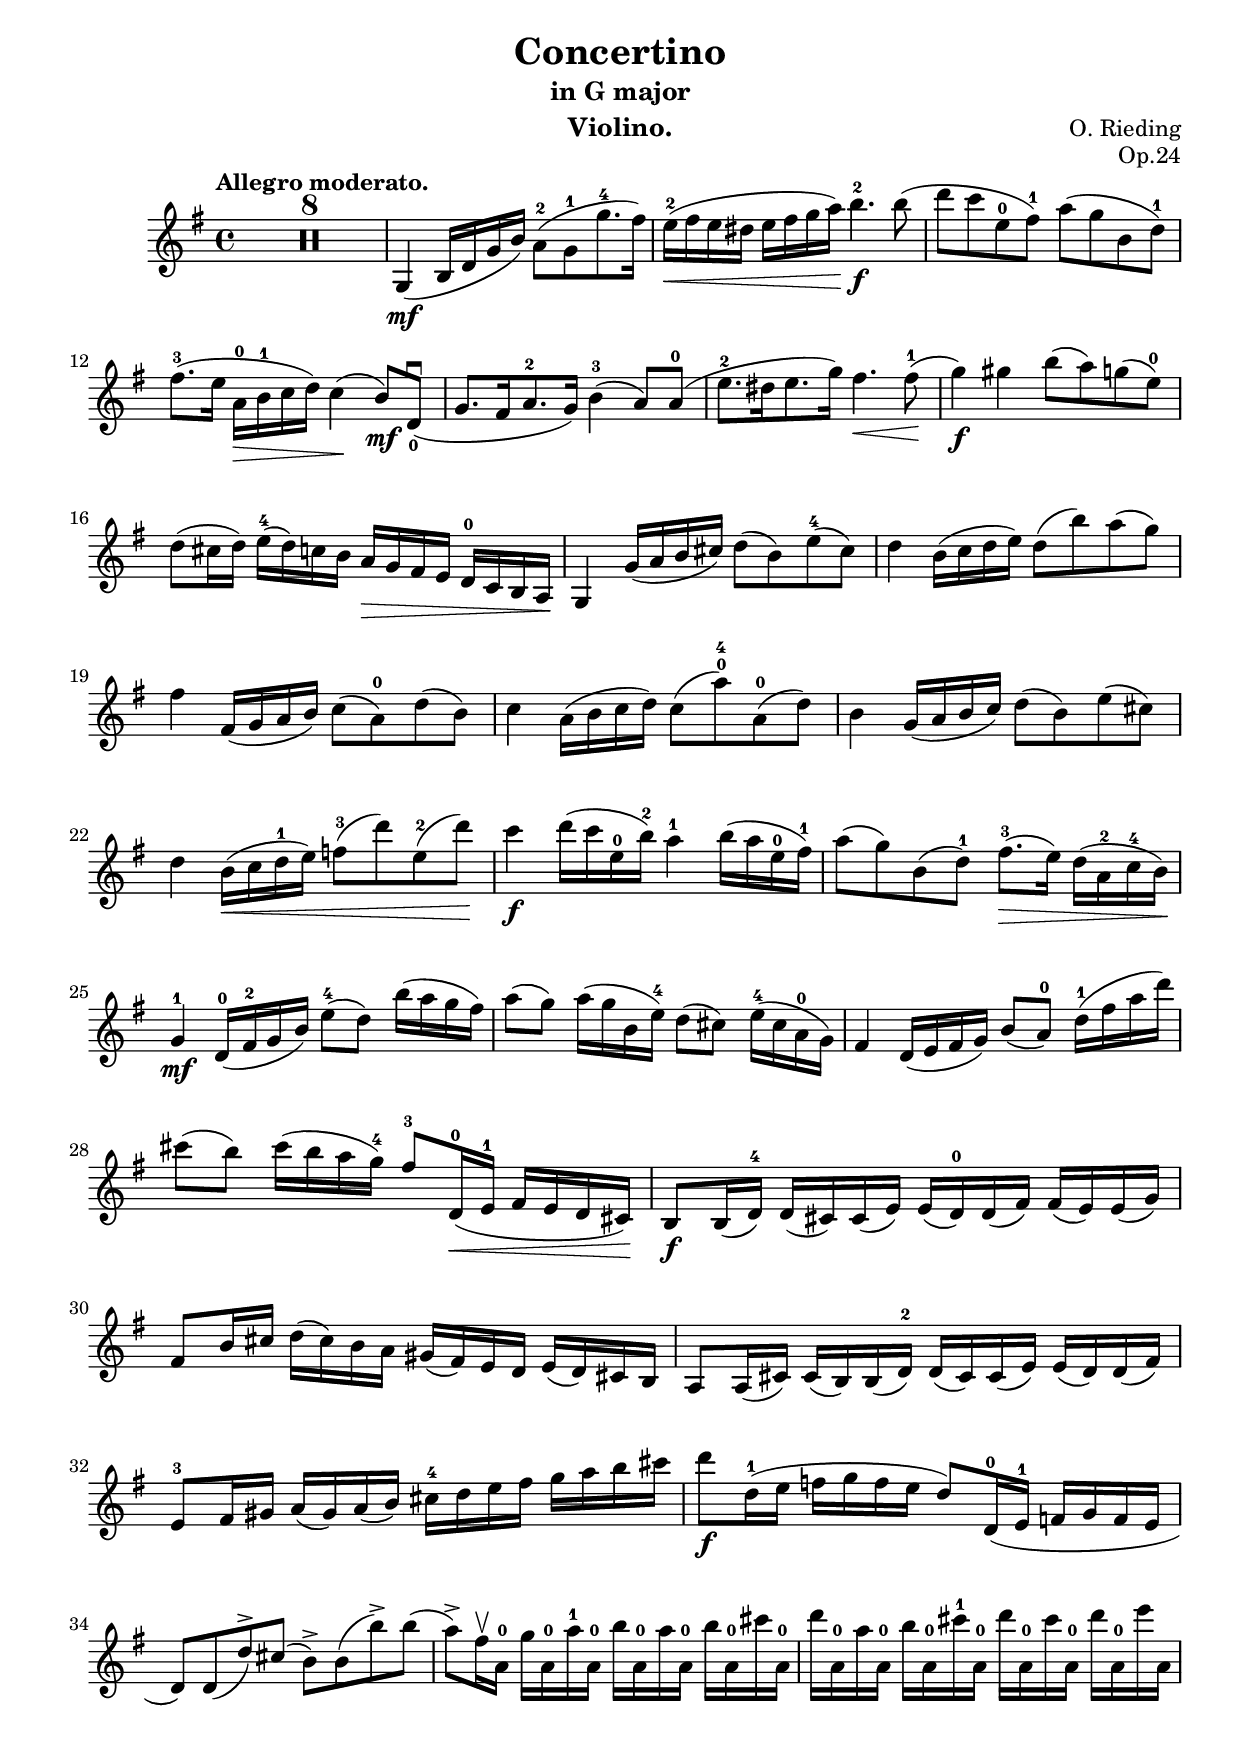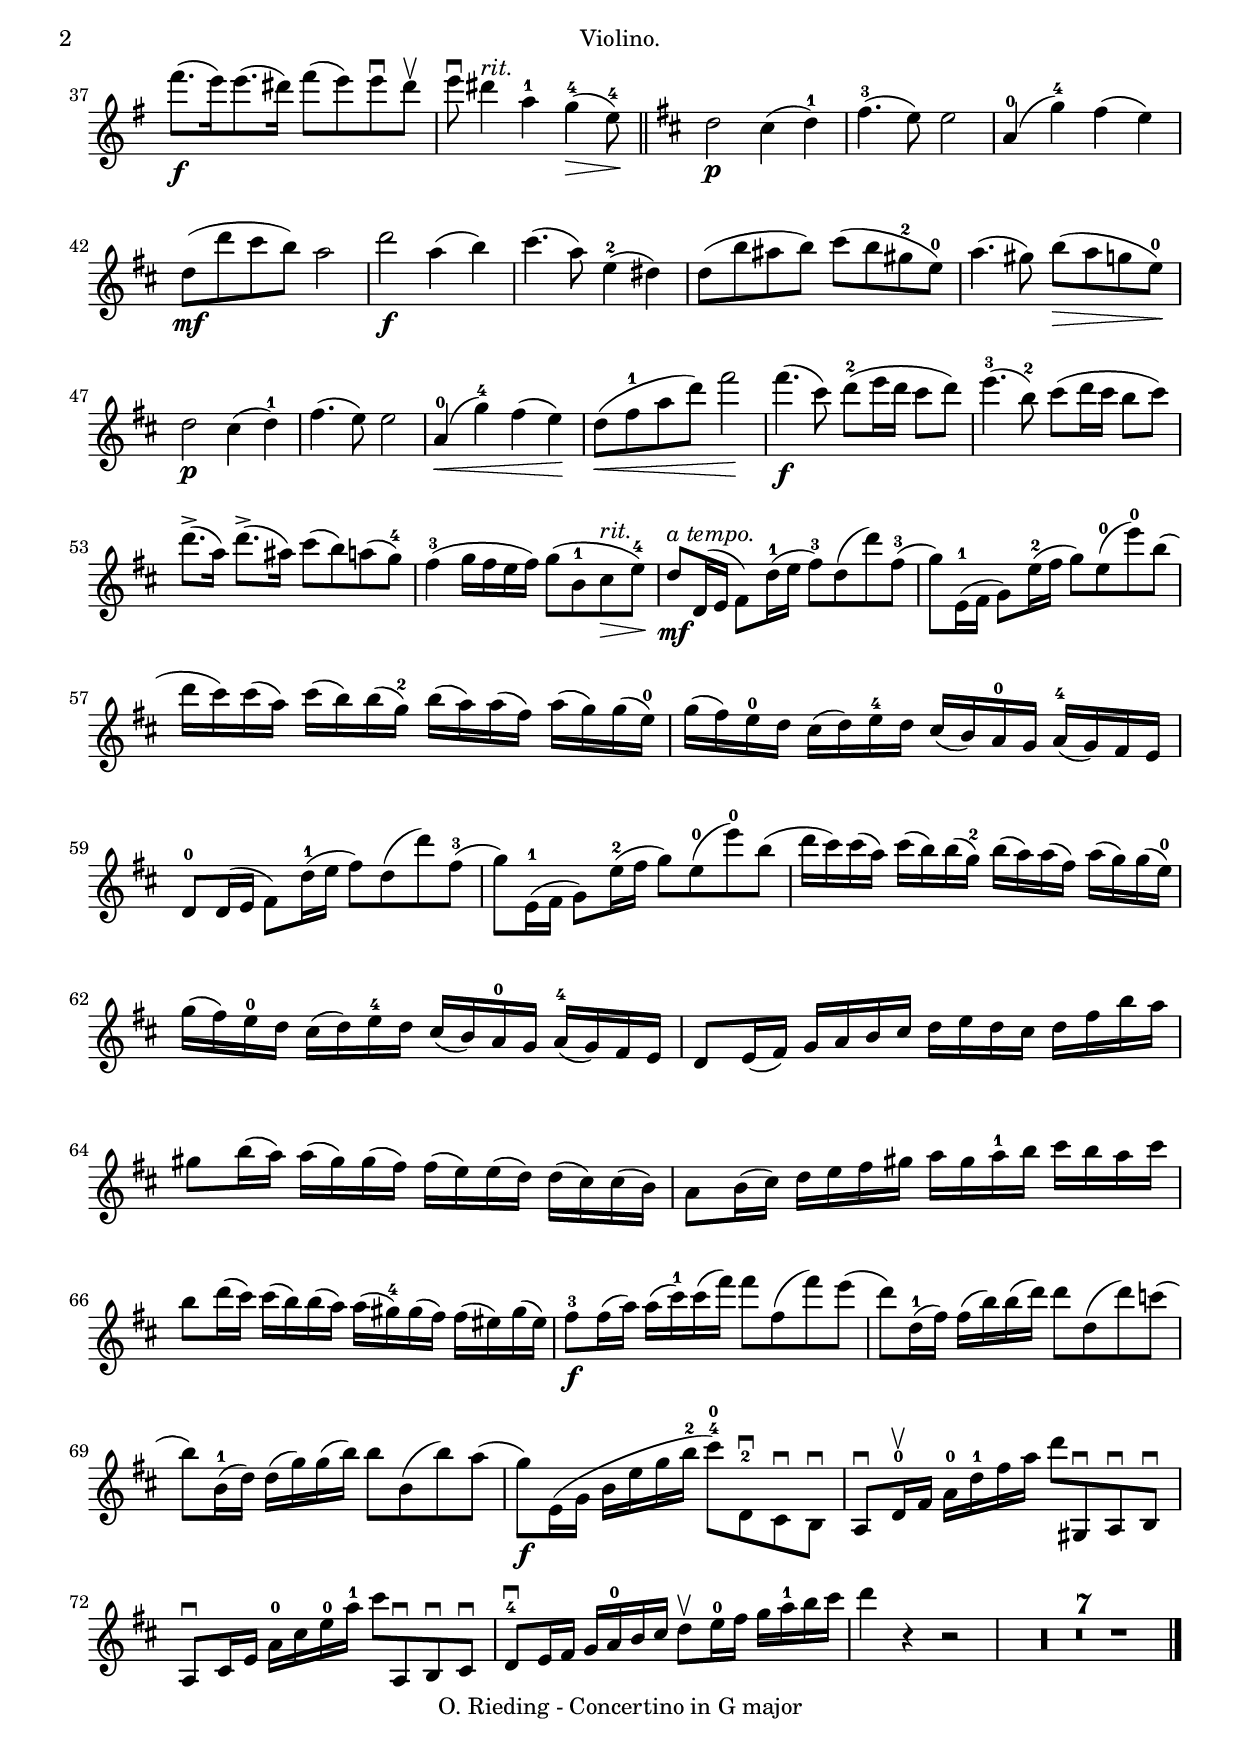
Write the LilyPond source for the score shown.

\version "2.18.2"

\version "2.18.2"

#(set-default-paper-size "a4")

\header {
  title = "Concertino"
  subtitle = "in G major"
  subsubtitle = ""
  composer = "O. Rieding"
  opus = "Op.24"
  instrument = "Violino"
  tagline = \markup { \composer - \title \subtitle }
}

\version "2.18.2"

\version "2.18.2"

#(set-default-paper-size "a4")

\header {
  title = "Concertino"
  subtitle = "in G major"
  subsubtitle = ""
  composer = "O. Rieding"
  opus = "Op.24"
  instrument = "Violino"
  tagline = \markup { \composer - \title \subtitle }
}


violinI = \relative g {   
  \key g \major  
  \clef treble 
  \tempo "Allegro moderato." 
  \compressFullBarRests
  R1*8 
  | g4( \mf b16 d g^1 b) a8^2([ g^1 g'8.^4 fis16)] 
  | e16^2\<( fis e dis e fis g a) b4.^2\!\f b8( 
  | d8 c e,^0 fis^1) a( g b, d^1) \break
  
  | fis8.^3( e16 a,^0\> b^1 c d) c4\!( b8\mf) d,_0( \downbow
  | g8.[ fis16 a8.^2 g16]) b4^3( a8) a^0(  
  | e'8.^2[ dis16 e8. g16]) fis4.\< fis8^1^ \!(
  | g4\f) gis  b8( a) g( e^0) \break 
  
  | d8( cis16 d) e^4( d) c b a\> g fis e d^0 c b a\!
  | g4 g'16( a b c) d8([ b) e^4( cis)]
  | d4 b16( c d e) d8([ b') a( g)] \break  
  
  | fis4 fis,16( g a b) c8([ a^0) d( b)]
  | c4 a16( b c d) c8([ a'^0^4) a,^0( d)]
  | b4 g16( a b c) d8([ b) e( cis)] 
  | d4 b16\<( c d^1 e) f8^3([ d') e,^2( d'\!)]
  | c4\f d16( c e,^0 b'^2) a4^1 b16( a e^0 fis^1)
  | a8([ g) b,( d^1)] fis8.^3\>( e16) d16( a^2 c^4 b\!) \break
  
  | g4^1\mf d16^0( fis^2 g b) e8^4( d) b'16( a g fis) 
  | a8( g) a16( g b, e^4) d8( cis) e16^4( cis a^0 g) 
  | fis4 d16( e fis g) b8( a^0) d16^1( fis a d) 
  | cis8( b) cis16( b a g^4) fis8^3 d,16^0\<( e^1 fis e d cis\!)
  | b8\f b16( d^4) d( cis) cis( e) e( d^0) d( fis) fis( e) e( g) \break
  
  | fis8 b16 cis d( cis) b a gis( fis) e d e( d) cis b
  | a8 a16( cis) cis( b) b( d^2) d( cis) cis( e) e( d) d( fis)
  | e8^3 fis16 gis a( gis) a( b) cis^4 d e fis g a b cis 
  | d8\f d,16^1( e f g f e d8) d,16^0( e^1 f g f e \break
  
  | d8)[ d( d'^>) cis(] b^>[) b( b'^>) b](
  | a8)^> fis16\upbow a,^0 g' a,^0 a'^1 a,^0 b' a,^0 a' a,^0 b' a,^0 cis' a,^0 
  | d' a,^0 a' a,^0 b' a,^0 cis'^1 a,^0 d' a,^0 cis' a,^0 d' a,^0 e'' a,, \pageBreak
  
  | fis''8.\f([ e16) e8.( dis16)] fis8( e) e\downbow dis\upbow 
  | e8\downbow cis4^\markup {\italic rit.} a^1 g^4\>( e8^2\!) \bar "||"
  | \key d \major d2^1\p cis4^1( d^1) 
  | fis4.^3( e8) e2 
  | a,4^0( g'^4) fis( e) \break
  
  | d8\mf( d' cis b) a2 
  | d2\f a4( b)
  | cis4.( a8) e4^2( dis) 
  | d8( b' ais b) cis( b gis^2 e^0) 
  | a4.( gis8) b8\>( a g e^0\!) \break
  
  | d2^1\p cis4^1( d^1)
  | fis4.( e8) e2 
  | a,4^0\<( g'^4) fis4( e\!) 
  | d8\<( fis^1 a d^2) fis2^4\! 
  | fis4.\f( cis8) d^2( e16 d cis8 d) 
  | e4.^3( b8^2) cis( d16 cis b8 cis) \break
  
  | d8.^>( a16) d8.^>( ais16) cis8( b) a( g^4)
  | fis4^3( g16 fis e fis) g8( b,^1 cis\>^\markup {\italic rit.} e^4\!) \noBreak
  | d8\mf^\markup {\italic "a tempo."} d,16( e fis8) d'16^1( e fis8^3) d( d') fis,^3(
  | g8) e,16^1( fis g8) e'16^2( fis g8) e^0( e'^0) b( \break
  
  | d16 cis) cis( a) cis( b) b( g^2) b( a) a( fis) a( g) g( e^0) 
  | g( fis) e^4 d cis( d) e^4 d cis( b) a^4 g a^4( g) fis e \break
  
  | d8^0 d16( e fis8) d'16^1( e fis8) d( d') fis,^3(
  | g8) e,16^1( fis g8) e'16^2( fis g8) e8^0( e'^0) b(
  | d16 cis) cis( a) cis( b) b( g^2) b( a) a( fis) a( g) g( e^0) \break
  
  | g( fis) e^4 d cis( d) e^4 d cis( b) a^4 g a^4( g) fis e
  | d8 e16( fis) g a b cis d e d cis d fis b a \break
  
  | gis8 b16( a) a( gis) gis( fis) fis( e) e( d) d( cis) cis( b) 
  | a8 b16( cis) d e fis gis a gis a^1 b cis b a cis \break
  
  | b8 d16( cis) cis( b) b( a) a( gis^4) gis( fis) fis( eis) gis( eis) 
  | fis8^3\f fis16( a) a( cis^1) cis( fis) fis8 fis,( fis') e(
  | d8) d,16^1( fis) fis( b) b( d) d8 d,( d') c( \break
  
  | b8) b,16^1( d) d( g) g( b) b8 b,( b') a(
  | g8)\f e,16( g b e g b^2 cis8^4^0) d,,\downbow^2 cis\downbow b\downbow  
  | a8\downbow d16^0\upbow fis a^0 d^1 fis a d8 gis,,,\downbow a\downbow b\downbow \break
  
  | a8\downbow cis16 e a^0 cis e^0 a^1 cis8 a,,\downbow b\downbow cis\downbow 
  | d8^4\downbow e16 fis g a^0 b cis d8\upbow e16^0 fis g a^1 b cis 
  | d4 r r2 
  | R1*7 \pageBreak
  
  | 
  
  \bar "|."
  
}


\header {
  instrument = "Violino."
}

violinI = \relative g {   
  \key g \major  
  \clef treble 
  \tempo "Allegro moderato." 
  \compressFullBarRests
  R1*8 
  | g4( \mf b16 d g b) a8^2([ g^1 g'8.^4 fis16)] 
  | e16^2\<( fis e dis e fis g a) b4.^2\!\f b8( 
  | d8 c e,^0 fis^1) a( g b, d^1) \break
  
  | fis8.^3( e16 a,^0\> b^1 c d) c4\!( b8\mf) d,_0( \downbow
  | g8.[ fis16 a8.^2 g16]) b4^3( a8) a^0(  
  | e'8.^2[ dis16 e8. g16]) fis4.\< fis8^1^ \!(
  | g4\f) gis  b8( a) g( e^0) \break 
  
  | d8( cis16 d) e^4( d) c b a\> g fis e d^0 c b a\!
  | g4 g'16( a b cis) d8([ b) e^4( cis)]
  | d4 b16( c d e) d8([ b') a( g)] \break  
  
  | fis4 fis,16( g a b) c8([ a^0) d( b)]
  | c4 a16( b c d) c8([ a'^0^4) a,^0( d)]
  | b4 g16( a b c) d8([ b) e( cis)] 
  | d4 b16\<( c d^1 e) f8^3([ d') e,^2( d'\!)]
  | c4\f d16( c e,^0 b'^2) a4^1 b16( a e^0 fis^1)
  | a8([ g) b,( d^1)] fis8.^3\>( e16) d16( a^2 c^4 b\!) \break
  
  | g4^1\mf d16^0( fis^2 g b) e8^4( d) b'16( a g fis) 
  | a8( g) a16( g b, e^4) d8( cis) e16^4( cis a^0 g) 
  | fis4 d16( e fis g) b8( a^0) d16^1( fis a d) 
  | cis8( b) cis16( b a g^4) fis8^3 d,16^0\<( e^1 fis e d cis\!)
  | b8\f b16( d^4) d( cis) cis( e) e( d^0) d( fis) fis( e) e( g) \break
  
  | fis8 b16 cis d( cis) b a gis( fis) e d e( d) cis b
  | a8 a16( cis) cis( b) b( d^2) d( cis) cis( e) e( d) d( fis)
  | e8^3 fis16 gis a( gis) a( b) cis^4 d e fis g a b cis 
  | d8\f d,16^1( e f g f e d8) d,16^0( e^1 f g f e \break
  
  | d8)[ d( d'^>) cis(] b^>[) b( b'^>) b](
  | a8)^> fis16\upbow a,^0 g' a,^0 a'^1 a,^0 b' a,^0 a' a,^0 b' a,^0 cis' a,^0 
  | d' a,^0 a' a,^0 b' a,^0 cis'^1 a,^0 d' a,^0 cis' a,^0 d' a,^0 e'' a,, \pageBreak
  
  | fis''8.\f([ e16) e8.( dis16)] fis8( e) e\downbow dis\upbow 
  | e8\downbow dis4^\markup {\italic rit.} a^1 g^4\>( e8^4\!) \bar "||"
  | \key d \major d2\p cis4( d^1) 
  | fis4.^3( e8) e2 
  | a,4^0( g'^4) fis( e) \break
  
  | d8\mf( d' cis b) a2 
  | d2\f a4( b)
  | cis4.( a8) e4^2( dis) 
  | d8( b' ais b) cis( b gis^2 e^0) 
  | a4.( gis8) b8\>( a g e^0\!) \break
  
  | d2\p cis4( d^1)
  | fis4.( e8) e2 
  | a,4^0\<( g'^4) fis4( e\!) \noBreak
  | d8\<( fis^1 a d) fis2\! \noBreak
  | fis4.\f( cis8) d^2( e16 d cis8 d) \noBreak
  | e4.^3( b8^2) cis( d16 cis b8 cis) \break
  
  | d8.^>( a16) d8.^>( ais16) cis8( b) a( g^4)
  | fis4^3( g16 fis e fis) g8( b,^1 cis\>^\markup {\italic rit.} e^4\!) \noBreak
  | d8\mf^\markup {\italic "a tempo."} d,16( e fis8) d'16^1( e fis8^3) d( d') fis,^3(
  | g8) e,16^1( fis g8) e'16^2( fis g8) e^0( e'^0) b( \break
  
  | d16 cis) cis( a) cis( b) b( g^2) b( a) a( fis) a( g) g( e^0) 
  | g( fis) e^0 d cis( d) e^4 d cis( b) a^0 g a^4( g) fis e \break
  
  | d8^0 d16( e fis8) d'16^1( e fis8) d( d') fis,^3(
  | g8) e,16^1( fis g8) e'16^2( fis g8) e8^0( e'^0) b(
  | d16 cis) cis( a) cis( b) b( g^2) b( a) a( fis) a( g) g( e^0) \break
  
  | g( fis) e^0 d cis( d) e^4 d cis( b) a^0 g a^4( g) fis e
  | d8 e16( fis) g a b cis d e d cis d fis b a \break
  
  | gis8 b16( a) a( gis) gis( fis) fis( e) e( d) d( cis) cis( b) 
  | a8 b16( cis) d e fis gis a gis a^1 b cis b a cis \break
  
  | b8 d16( cis) cis( b) b( a) a( gis^4) gis( fis) fis( eis) gis( eis) 
  | fis8^3\f fis16( a) a( cis^1) cis( fis) fis8 fis,( fis') e(
  | d8) d,16^1( fis) fis( b) b( d) d8 d,( d') c( \break
  
  | b8) b,16^1( d) d( g) g( b) b8 b,( b') a(
  | g8)\f e,16( g b e g b^2 cis8^4^0) d,,\downbow^2 cis\downbow b\downbow  
  | a8\downbow d16^0\upbow fis a^0 d^1 fis a d8 gis,,,\downbow a\downbow b\downbow \break
  
  | a8\downbow cis16 e a^0 cis e^0 a^1 cis8 a,,\downbow b\downbow cis\downbow 
  | d8^4\downbow e16 fis g a^0 b cis d8\upbow e16^0 fis g a^1 b cis 
  | d4 r r2 
  | R1*7 \pageBreak
  
  | 
  
  \bar "|."
  
}

\score {
  <<
    \new Staff \with { instrumentName = "" shortInstrumentName = "" } { \violinI }
  >>
  \layout {
    indent = 1.5\cm
    short-indent = 0.5\cm
  }
}